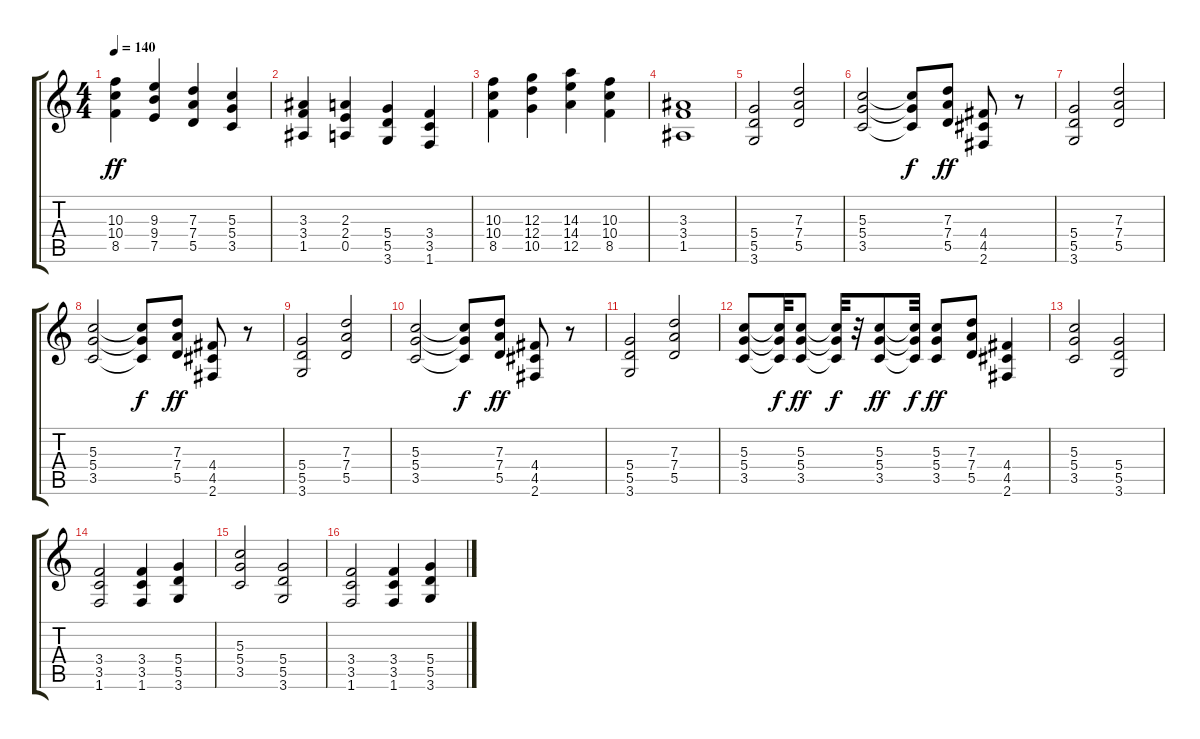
\track "" {instrument distortionguitar}
\staff {score tabs}
\tuning (E4 B3 G3 D3 A2 E2) {hide}
\ts (4 4)
\tempo 140
\clef g2
\ks c
(10.3 10.4 8.5).4{dy ff} (9.3 9.4 7.5).4 (7.3 7.4 5.5).4 (5.3 5.4 3.5).4 |
(3.3 3.4 1.5).4 (2.3 2.4 0.5).4 (5.4 5.5 3.6).4 (3.4 3.5 1.6).4 |
(10.3 10.4 8.5).4 (12.3 12.4 10.5).4 (14.3 14.4 12.5).4 (10.3 10.4 8.5).4 |
(3.3 3.4 1.5).1 |
(5.4 5.5 3.6).2 (7.3 7.4 5.5).2 |
(5.3 5.4 3.5).2 (5.3{t} 5.4{t} 3.5{t}).8{dy f} (7.3 7.4 5.5).8{dy ff} (4.4 4.5 2.6).8 r.8 |
(5.4 5.5 3.6).2 (7.3 7.4 5.5).2 |
(5.3 5.4 3.5).2 (5.3{t} 5.4{t} 3.5{t}).8{dy f} (7.3 7.4 5.5).8{dy ff} (4.4 4.5 2.6).8 r.8 |
(5.4 5.5 3.6).2 (7.3 7.4 5.5).2 |
(5.3 5.4 3.5).2 (5.3{t} 5.4{t} 3.5{t}).8{dy f} (7.3 7.4 5.5).8{dy ff} (4.4 4.5 2.6).8 r.8 |
(5.4 5.5 3.6).2 (7.3 7.4 5.5).2 |
(5.3 5.4 3.5).8 (5.3{t} 5.4{t} 3.5{t}).32{dy f} (5.3 5.4 3.5).8{dy ff} (5.3{t} 5.4{t} 3.5{t}).32{dy f} r.32 (5.3 5.4 3.5).8{dy ff} (5.3{t} 5.4{t} 3.5{t}).32{dy f} (5.3 5.4 3.5).8{dy ff} (7.3 7.4 5.5).8 (4.4 4.5 2.6).4 |
(5.3 5.4 3.5).2 (5.4 5.5 3.6).2 |
(3.4 3.5 1.6).2 (3.4 3.5 1.6).4 (5.4 5.5 3.6).4 |
(5.3 5.4 3.5).2 (5.4 5.5 3.6).2 |
(3.4 3.5 1.6).2 (3.4 3.5 1.6).4 (5.4 5.5 3.6).4
